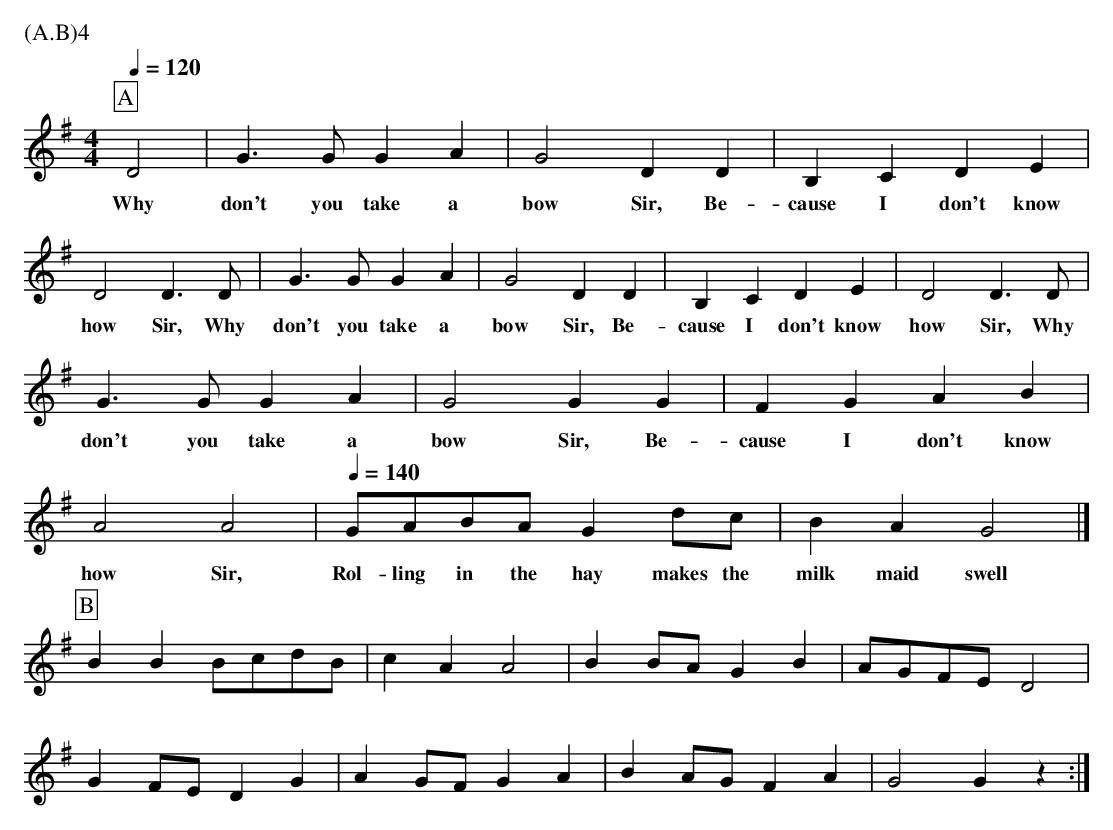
X:1
T:Glorishers (Leapfrog) Bledington
M:4/4
L:1/4
Q:1/4=120
P:(A.B)4
K:Gmaj
P:A
D2|G> G G A|G2 D D|B,C DE|D2 D> D|\
w:Why don't you take a bow Sir, Be-cause I don't know how Sir, Why
G> G G A|G2 D D|B,C DE|D2 D>D|
w:don't you take a bow Sir, Be-cause I don't know how Sir, Why
G> G G A|G2 G G|FG AB|A2 A2|\
w:don't you take a bow Sir, Be-cause I don't know how Sir,
Q: 1/4= 140
G/2A/2B/2A/2 Gd/2c/2|BA G2|]
w:Rol-ling in the hay makes the milk maid swell
P:B
BB B/2c/2d/2B/2|cA A2|BB/2A/2 GB|A/2G/2F/2E/2 D2|
GF/2E/2 DG|AG/2F/2 GA|BA/2G/2 FA|G2 G z:|
W:Sing on first Figure only
